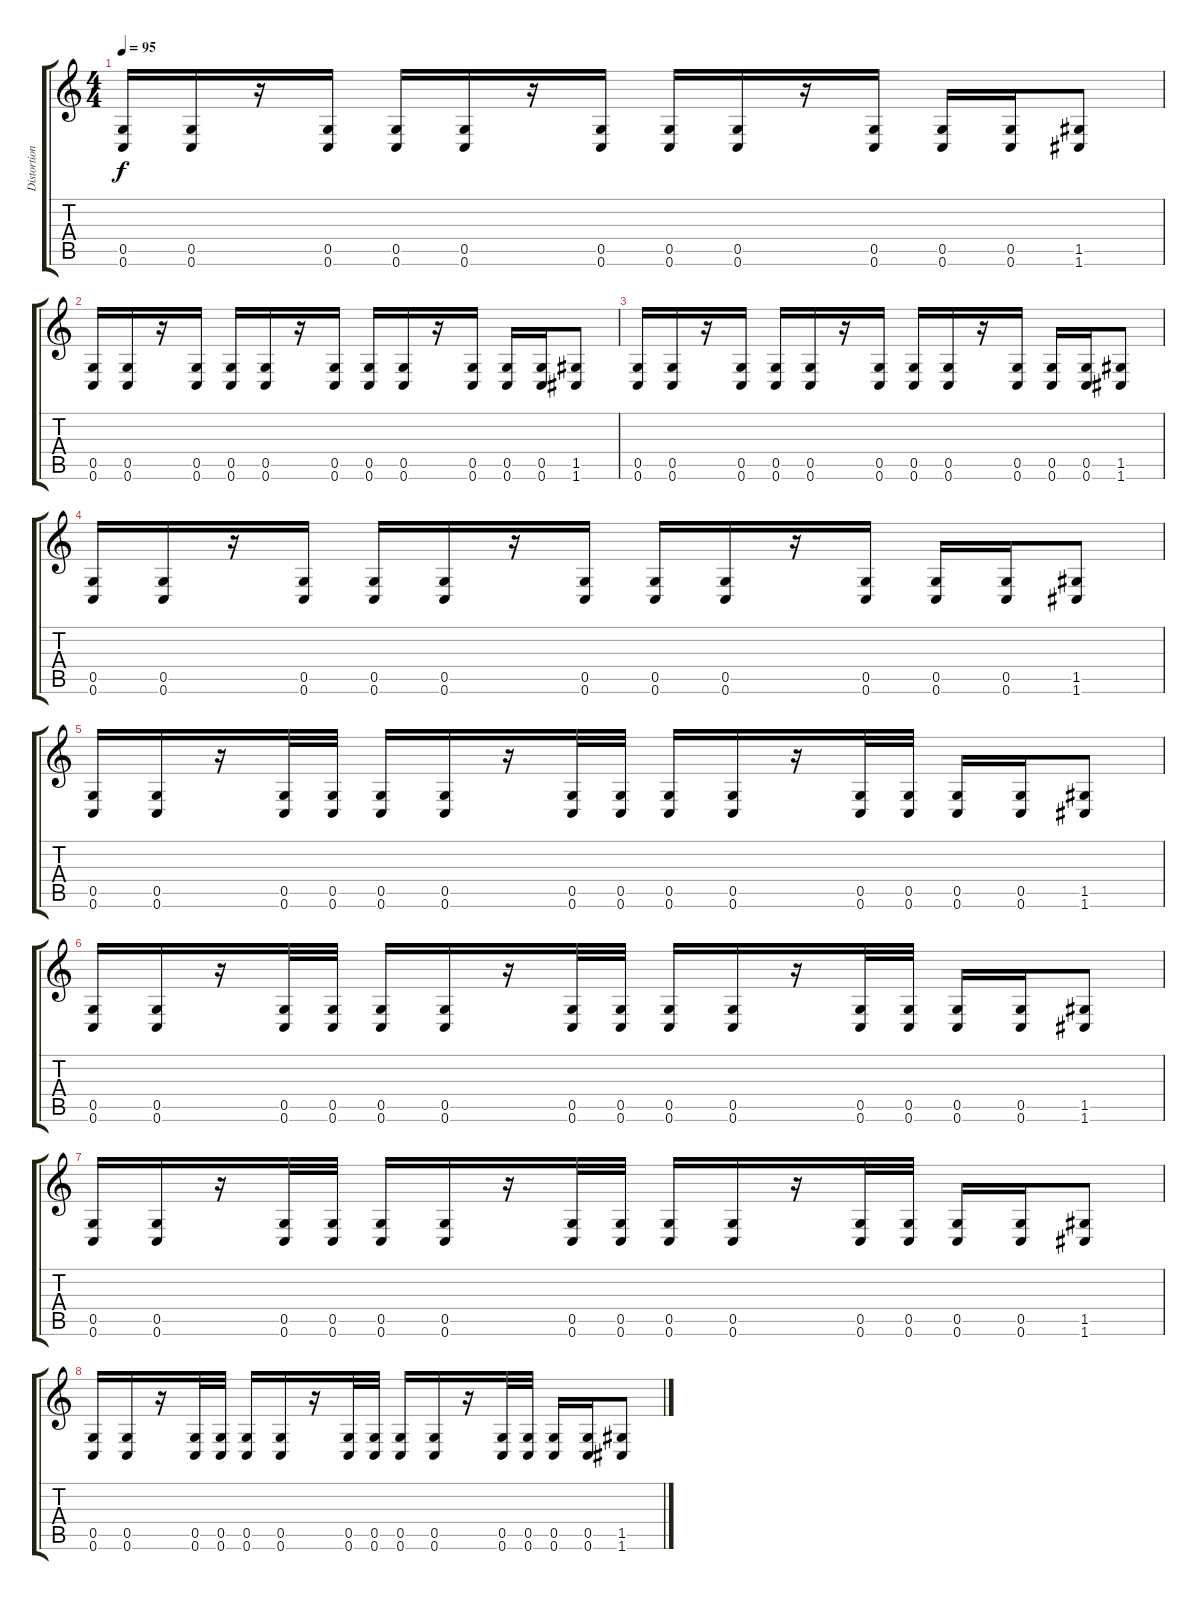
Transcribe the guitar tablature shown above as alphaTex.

\track ("Distortion Guitar" "Distortion") {instrument distortionguitar}
\staff {score tabs}
\tuning (D4 A3 F3 C3 G2 C2) {hide}
\ts (4 4)
\tempo 95
\clef g2
\ks c
(0.5 0.6).16{dy f instrument distortionguitar} (0.5 0.6).16 r.16 (0.5 0.6).16 (0.5 0.6).16 (0.5 0.6).16 r.16 (0.5 0.6).16 (0.5 0.6).16 (0.5 0.6).16 r.16 (0.5 0.6).16 (0.5 0.6).16 (0.5 0.6).16 (1.5 1.6).8 |
(0.5 0.6).16 (0.5 0.6).16 r.16 (0.5 0.6).16 (0.5 0.6).16 (0.5 0.6).16 r.16 (0.5 0.6).16 (0.5 0.6).16 (0.5 0.6).16 r.16 (0.5 0.6).16 (0.5 0.6).16 (0.5 0.6).16 (1.5 1.6).8 |
(0.5 0.6).16 (0.5 0.6).16 r.16 (0.5 0.6).16 (0.5 0.6).16 (0.5 0.6).16 r.16 (0.5 0.6).16 (0.5 0.6).16 (0.5 0.6).16 r.16 (0.5 0.6).16 (0.5 0.6).16 (0.5 0.6).16 (1.5 1.6).8 |
(0.5 0.6).16 (0.5 0.6).16 r.16 (0.5 0.6).16 (0.5 0.6).16 (0.5 0.6).16 r.16 (0.5 0.6).16 (0.5 0.6).16 (0.5 0.6).16 r.16 (0.5 0.6).16 (0.5 0.6).16 (0.5 0.6).16 (1.5 1.6).8 |
(0.5 0.6).16 (0.5 0.6).16 r.16 (0.5 0.6).32 (0.5 0.6).32 (0.5 0.6).16 (0.5 0.6).16 r.16 (0.5 0.6).32 (0.5 0.6).32 (0.5 0.6).16 (0.5 0.6).16 r.16 (0.5 0.6).32 (0.5 0.6).32 (0.5 0.6).16 (0.5 0.6).16 (1.5 1.6).8 |
(0.5 0.6).16 (0.5 0.6).16 r.16 (0.5 0.6).32 (0.5 0.6).32 (0.5 0.6).16 (0.5 0.6).16 r.16 (0.5 0.6).32 (0.5 0.6).32 (0.5 0.6).16 (0.5 0.6).16 r.16 (0.5 0.6).32 (0.5 0.6).32 (0.5 0.6).16 (0.5 0.6).16 (1.5 1.6).8 |
(0.5 0.6).16 (0.5 0.6).16 r.16 (0.5 0.6).32 (0.5 0.6).32 (0.5 0.6).16 (0.5 0.6).16 r.16 (0.5 0.6).32 (0.5 0.6).32 (0.5 0.6).16 (0.5 0.6).16 r.16 (0.5 0.6).32 (0.5 0.6).32 (0.5 0.6).16 (0.5 0.6).16 (1.5 1.6).8 |
(0.5 0.6).16 (0.5 0.6).16 r.16 (0.5 0.6).32 (0.5 0.6).32 (0.5 0.6).16 (0.5 0.6).16 r.16 (0.5 0.6).32 (0.5 0.6).32 (0.5 0.6).16 (0.5 0.6).16 r.16 (0.5 0.6).32 (0.5 0.6).32 (0.5 0.6).16 (0.5 0.6).16 (1.5 1.6).8
